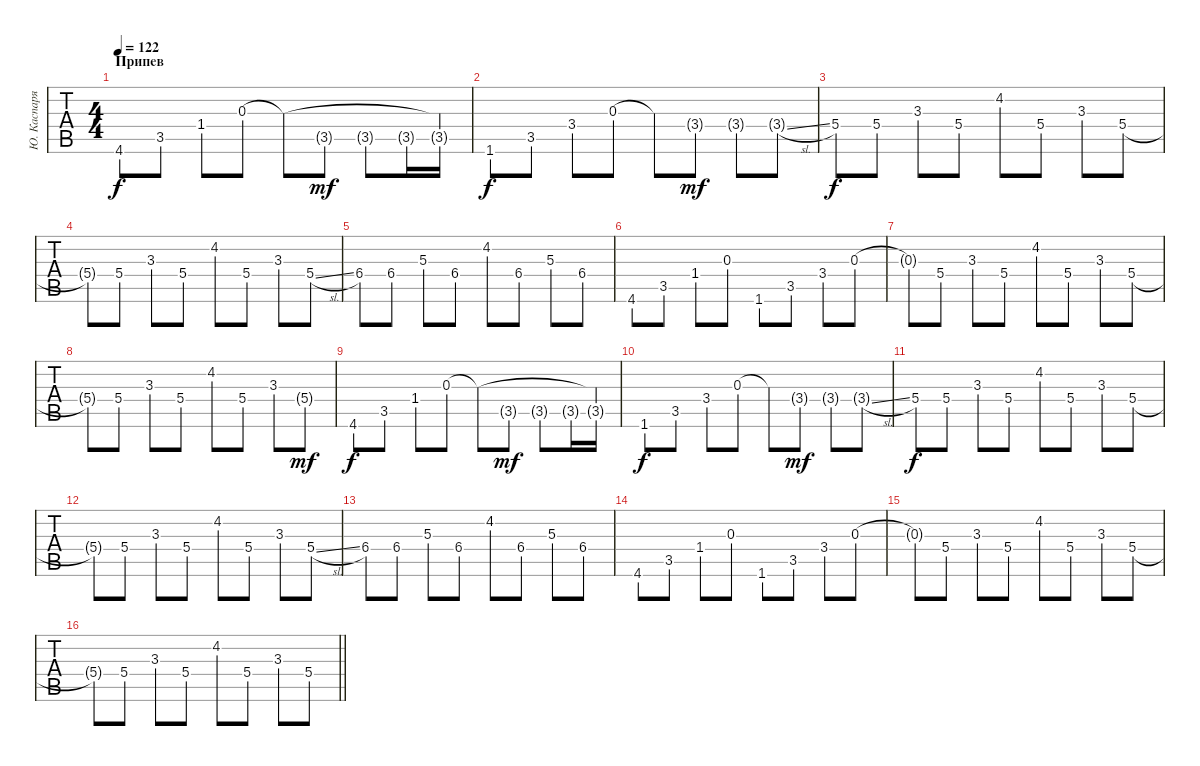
\track ("Ю. Каспарян" "Ю. Каспаря") {instrument electricguitarclean}
\staff {tabs}
\tuning (E4 B3 G3 D3 A2 E2) {hide}
\ts (4 4)
\section ("" "Припев")
\tempo 122
\clef g2
\ks c
4.6.8{dy f} 3.5.8 1.4.8 0.3.8 0.3{t}.8 3.5{g}.8{dy mf} 3.5{g}.8 3.5{g}.16 (0.3{t} 3.5{g}).16 |
1.6.8{dy f} 3.5.8 3.4.8 0.3.8 0.3{t}.8 3.4{g}.8{dy mf} 3.4{g}.8 3.4{sl g}.8 |
5.4.8{dy f} 5.4.8 3.3.8 5.4.8 4.2.8 5.4.8 3.3.8 5.4.8 |
5.4{t}.8 5.4.8 3.3.8 5.4.8 4.2.8 5.4.8 3.3.8 5.4{sl}.8 |
6.4.8 6.4.8 5.3.8 6.4.8 4.2.8 6.4.8 5.3.8 6.4.8 |
4.6.8 3.5.8 1.4.8 0.3.8 1.6.8 3.5.8 3.4.8 0.3.8 |
0.3{t}.8 5.4.8 3.3.8 5.4.8 4.2.8 5.4.8 3.3.8 5.4.8 |
5.4{t}.8 5.4.8 3.3.8 5.4.8 4.2.8 5.4.8 3.3.8 5.4{g}.8{dy mf} |
4.6.8{dy f} 3.5.8 1.4.8 0.3.8 0.3{t}.8 3.5{g}.8{dy mf} 3.5{g}.8 3.5{g}.16 (0.3{t} 3.5{g}).16 |
1.6.8{dy f} 3.5.8 3.4.8 0.3.8 0.3{t}.8 3.4{g}.8{dy mf} 3.4{g}.8 3.4{sl g}.8 |
5.4.8{dy f} 5.4.8 3.3.8 5.4.8 4.2.8 5.4.8 3.3.8 5.4.8 |
5.4{t}.8 5.4.8 3.3.8 5.4.8 4.2.8 5.4.8 3.3.8 5.4{sl}.8 |
6.4.8 6.4.8 5.3.8 6.4.8 4.2.8 6.4.8 5.3.8 6.4.8 |
4.6.8 3.5.8 1.4.8 0.3.8 1.6.8 3.5.8 3.4.8 0.3.8 |
0.3{t}.8 5.4.8 3.3.8 5.4.8 4.2.8 5.4.8 3.3.8 5.4.8 |
\barLineRight lightlight
5.4{t}.8 5.4.8 3.3.8 5.4.8 4.2.8 5.4.8 3.3.8 5.4.8
